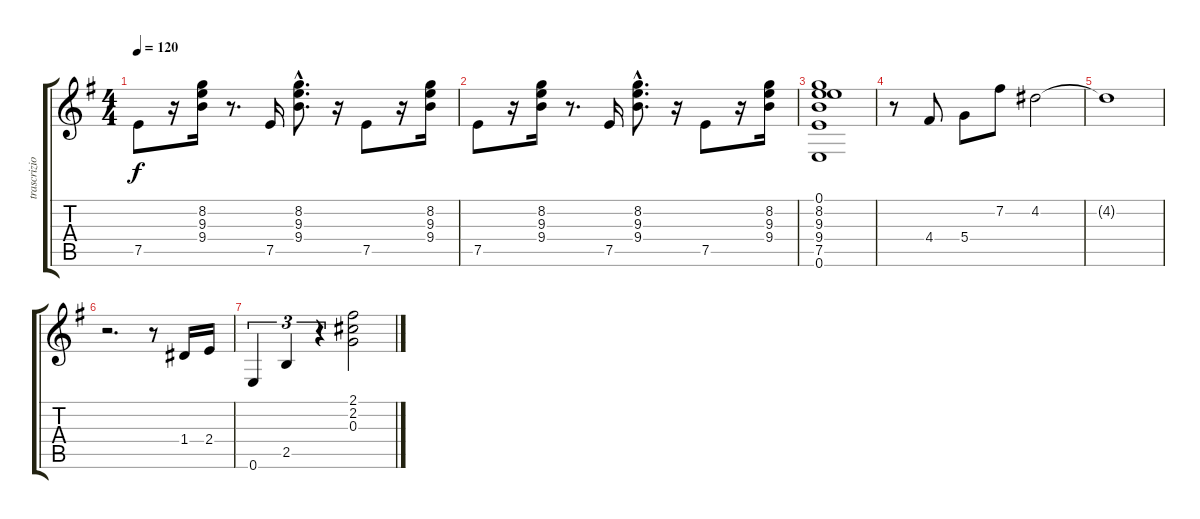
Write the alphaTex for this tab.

\track ("trascrizione per chitarra: Lucio POZONE" "trascrizio") {instrument acousticguitarnylon}
\staff {score tabs}
\tuning (E4 B3 G3 D3 A2 E2) {hide}
\ts (4 4)
\tempo 120
\clef g2
\ks eminor
7.5.8{dy f} r.16 (8.2 9.3 9.4).16 r.8{d} 7.5.16 (8.2{hac} 9.3{hac} 9.4{hac}).8{d} r.16 7.5.8 r.16 (8.2 9.3 9.4).16 |
7.5.8 r.16 (8.2 9.3 9.4).16 r.8{d} 7.5.16 (8.2{hac} 9.3{hac} 9.4{hac}).8{d} r.16 7.5.8 r.16 (8.2 9.3 9.4).16 |
(0.1 8.2 9.3 9.4 7.5 0.6).1 |
r.8 4.4.8 5.4.8 7.2.8 4.2.2 |
4.2{t}.1 |
r.2{d} r.8 1.4.16 2.4.16 |
0.6.4{tu (3 2)} 2.5.4{tu (3 2)} r.4{tu (3 2)} (2.1 2.2 0.3).2
